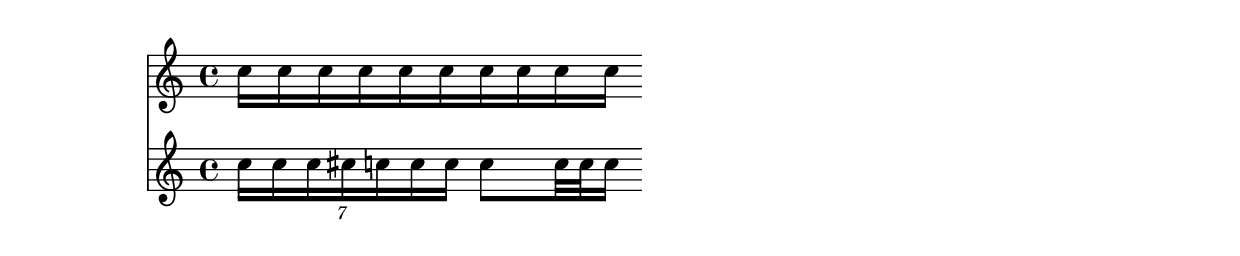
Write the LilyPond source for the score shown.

\header {

  texidoc = "Notes are spaced exactly according to durations,
  if @code{uniform-stretching} is set. Accidentals are ignored, and no
  optical-stem spacing is performed."

}

\version "2.19.21"

\relative
<<
  \override  Score.SpacingSpanner.uniform-stretching = ##t 
  \new Staff {
    c''16[ c c c c c c c c c16]
  }
  \new Staff {
    \tuplet 7/6 { c16 c c cis c c c }
    c8[ c32 c32 c16]
    
  }
>>

   
	 

  
